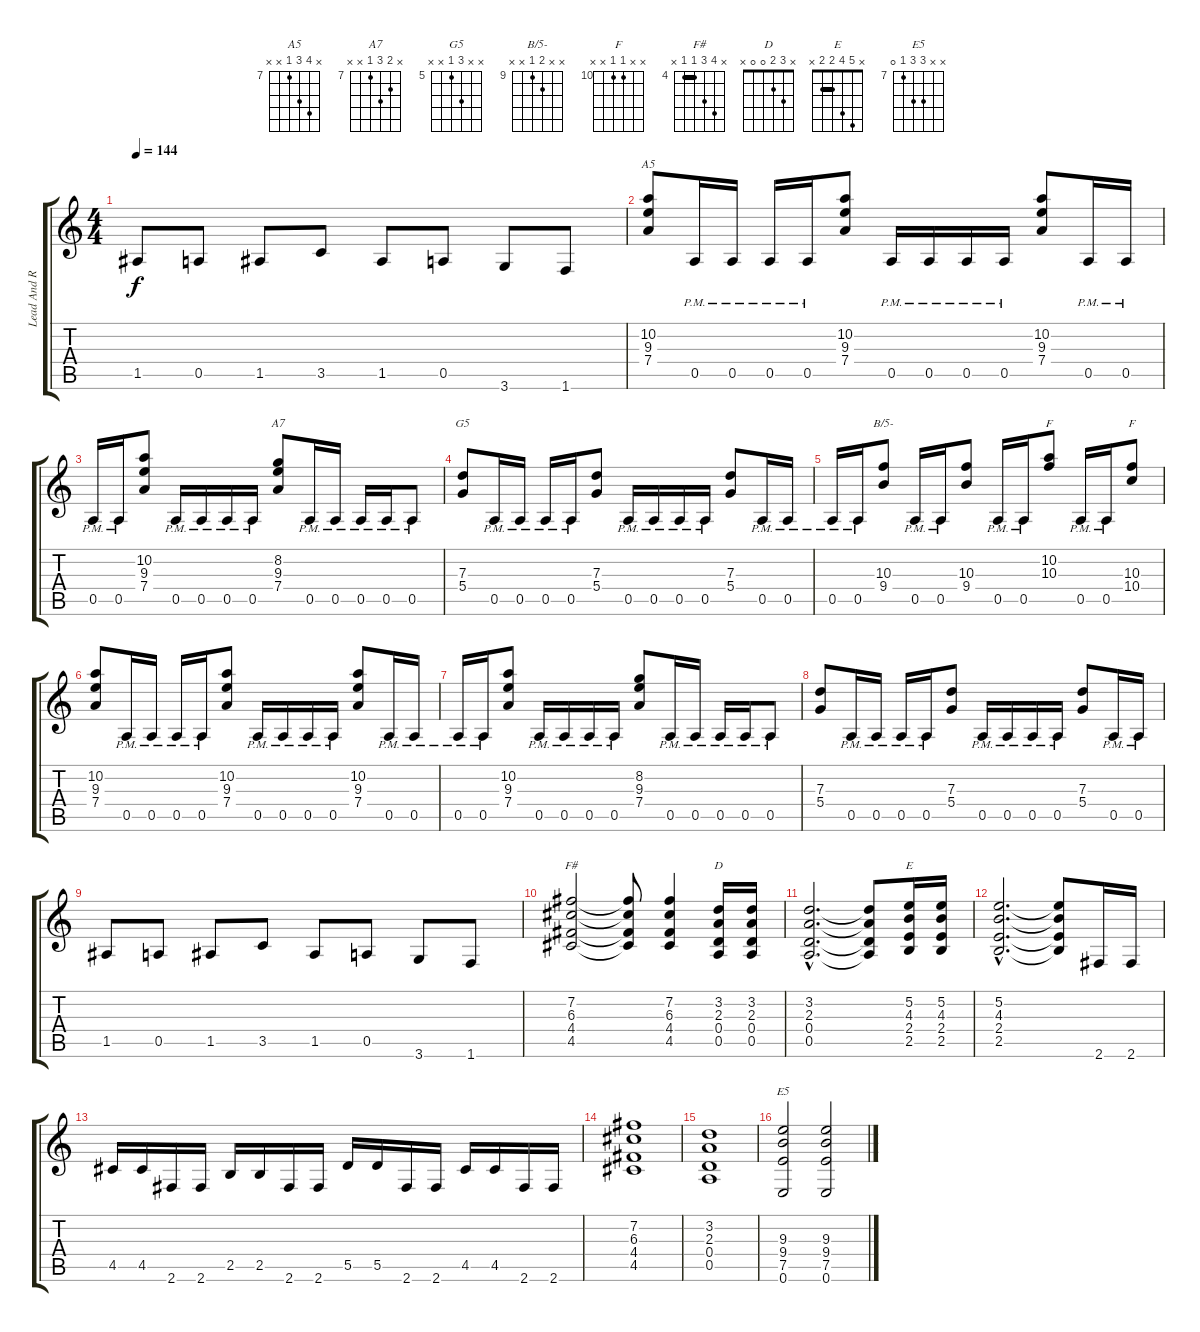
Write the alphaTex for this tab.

\track ("Lead And Rhythm Guitar" "Lead And R") {instrument overdrivenguitar}
\staff {score tabs}
\tuning (E4 B3 G3 D3 A2 E2) {hide}
\chord ("A5" x 10 9 7 x x) {firstfret 7}
\chord ("A7" x 8 9 7 x x) {firstfret 7}
\chord ("G5" x x 7 5 x x) {firstfret 5}
\chord ("B/5-" x x 10 9 x x) {firstfret 9}
\chord ("F" x 10 10 x x x) {firstfret 10}
\chord ("F" x x 10 10 x x) {firstfret 10}
\chord ("F#" x 7 6 4 4 x) {firstfret 4 barre 4}
\chord ("D" x 3 2 0 0 x)
\chord ("E" x 5 4 2 2 x) {barre 2}
\chord ("E5" x x 9 9 7 0) {firstfret 7}
\ts (4 4)
\tempo 144
\clef g2
\ks c
1.5.8{dy f} 0.5.8 1.5.8 3.5.8 1.5.8 0.5.8 3.6.8 1.6.8 |
(10.2 9.3 7.4).8{ch "A5"} 0.5{pm}.16 0.5{pm}.16 0.5{pm}.16 0.5{pm}.16 (10.2 9.3 7.4).8 0.5{pm}.16 0.5{pm}.16 0.5{pm}.16 0.5{pm}.16 (10.2 9.3 7.4).8 0.5{pm}.16 0.5{pm}.16 |
0.5{pm}.16 0.5{pm}.16 (10.2 9.3 7.4).8 0.5{pm}.16 0.5{pm}.16 0.5{pm}.16 0.5{pm}.16 (8.2 9.3 7.4).8{ch "A7"} 0.5{pm}.16 0.5{pm}.16 0.5{pm}.16 0.5{pm}.16 0.5{pm}.8 |
(7.3 5.4).8{ch "G5"} 0.5{pm}.16 0.5{pm}.16 0.5{pm}.16 0.5{pm}.16 (7.3 5.4).8 0.5{pm}.16 0.5{pm}.16 0.5{pm}.16 0.5{pm}.16 (7.3 5.4).8 0.5{pm}.16 0.5{pm}.16 |
0.5{pm}.16 0.5{pm}.16 (10.3 9.4).8{ch "B/5-"} 0.5{pm}.16 0.5{pm}.16 (10.3 9.4).8 0.5{pm}.16 0.5{pm}.16 (10.2 10.3).8{ch "F"} 0.5{pm}.16 0.5{pm}.16 (10.3 10.4).8{ch "F"} |
(10.2 9.3 7.4).8 0.5{pm}.16 0.5{pm}.16 0.5{pm}.16 0.5{pm}.16 (10.2 9.3 7.4).8 0.5{pm}.16 0.5{pm}.16 0.5{pm}.16 0.5{pm}.16 (10.2 9.3 7.4).8 0.5{pm}.16 0.5{pm}.16 |
0.5{pm}.16 0.5{pm}.16 (10.2 9.3 7.4).8 0.5{pm}.16 0.5{pm}.16 0.5{pm}.16 0.5{pm}.16 (8.2 9.3 7.4).8 0.5{pm}.16 0.5{pm}.16 0.5{pm}.16 0.5{pm}.16 0.5{pm}.8 |
(7.3 5.4).8 0.5{pm}.16 0.5{pm}.16 0.5{pm}.16 0.5{pm}.16 (7.3 5.4).8 0.5{pm}.16 0.5{pm}.16 0.5{pm}.16 0.5{pm}.16 (7.3 5.4).8 0.5{pm}.16 0.5{pm}.16 |
1.5.8 0.5.8 1.5.8 3.5.8 1.5.8 0.5.8 3.6.8 1.6.8 |
(7.2 6.3 4.4 4.5).2{ch "F#"} (7.2{t} 6.3{t} 4.4{t} 4.5{t}).8 (7.2 6.3 4.4 4.5).4 (3.2 2.3 0.4 0.5).16{ch "D"} (3.2 2.3 0.4 0.5).16 |
(3.2{hac} 2.3{hac} 0.4{hac} 0.5{hac}).2{d} (3.2{t} 2.3{t} 0.4{t} 0.5{t}).8 (5.2 4.3 2.4 2.5).16{ch "E"} (5.2 4.3 2.4 2.5).16 |
(5.2{hac} 4.3{hac} 2.4{hac} 2.5{hac}).2{d} (5.2{t} 4.3{t} 2.4{t} 2.5{t}).8 2.6.16 2.6.16 |
4.5.16 4.5.16 2.6.16 2.6.16 2.5.16 2.5.16 2.6.16 2.6.16 5.5.16 5.5.16 2.6.16 2.6.16 4.5.16 4.5.16 2.6.16 2.6.16 |
(7.2 6.3 4.4 4.5).1 |
(3.2 2.3 0.4 0.5).1 |
(9.3 9.4 7.5 0.6).2{ch "E5"} (9.3 9.4 7.5 0.6).2
